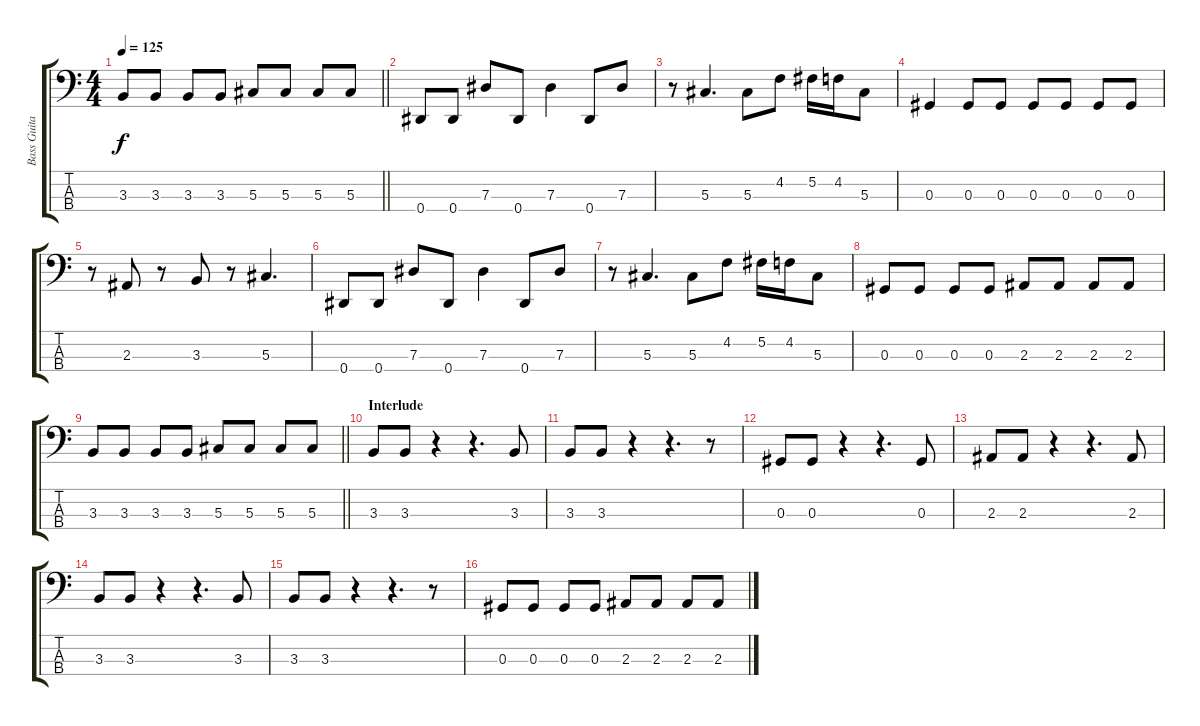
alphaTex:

\track ("Bass Guitar" "Bass Guita") {instrument electricbassfinger}
\staff {score tabs}
\tuning (Gb2 Db2 Ab1 Eb1) {hide}
\ts (4 4)
\tempo 125
\clef f4
\barLineRight lightlight
\ks c
3.3.8{dy f} 3.3.8 3.3.8 3.3.8 5.3.8 5.3.8 5.3.8 5.3.8 |
0.4.8 0.4.8 7.3.8 0.4.8 7.3.4 0.4.8 7.3.8 |
r.8 5.3.4{d} 5.3.8 4.2.8 5.2.16 4.2.16 5.3.8 |
0.3.4 0.3.8 0.3.8 0.3.8 0.3.8 0.3.8 0.3.8 |
r.8 2.3.8 r.8 3.3.8 r.8 5.3.4{d} |
0.4.8 0.4.8 7.3.8 0.4.8 7.3.4 0.4.8 7.3.8 |
r.8 5.3.4{d} 5.3.8 4.2.8 5.2.16 4.2.16 5.3.8 |
0.3.8 0.3.8 0.3.8 0.3.8 2.3.8 2.3.8 2.3.8 2.3.8 |
\barLineRight lightlight
3.3.8 3.3.8 3.3.8 3.3.8 5.3.8 5.3.8 5.3.8 5.3.8 |
\section ("" "Interlude")
3.3.8 3.3.8 r.4 r.4{d} 3.3.8 |
3.3.8 3.3.8 r.4 r.4{d} r.8 |
0.3.8 0.3.8 r.4 r.4{d} 0.3.8 |
2.3.8 2.3.8 r.4 r.4{d} 2.3.8 |
3.3.8 3.3.8 r.4 r.4{d} 3.3.8 |
3.3.8 3.3.8 r.4 r.4{d} r.8 |
0.3.8 0.3.8 0.3.8 0.3.8 2.3.8 2.3.8 2.3.8 2.3.8
